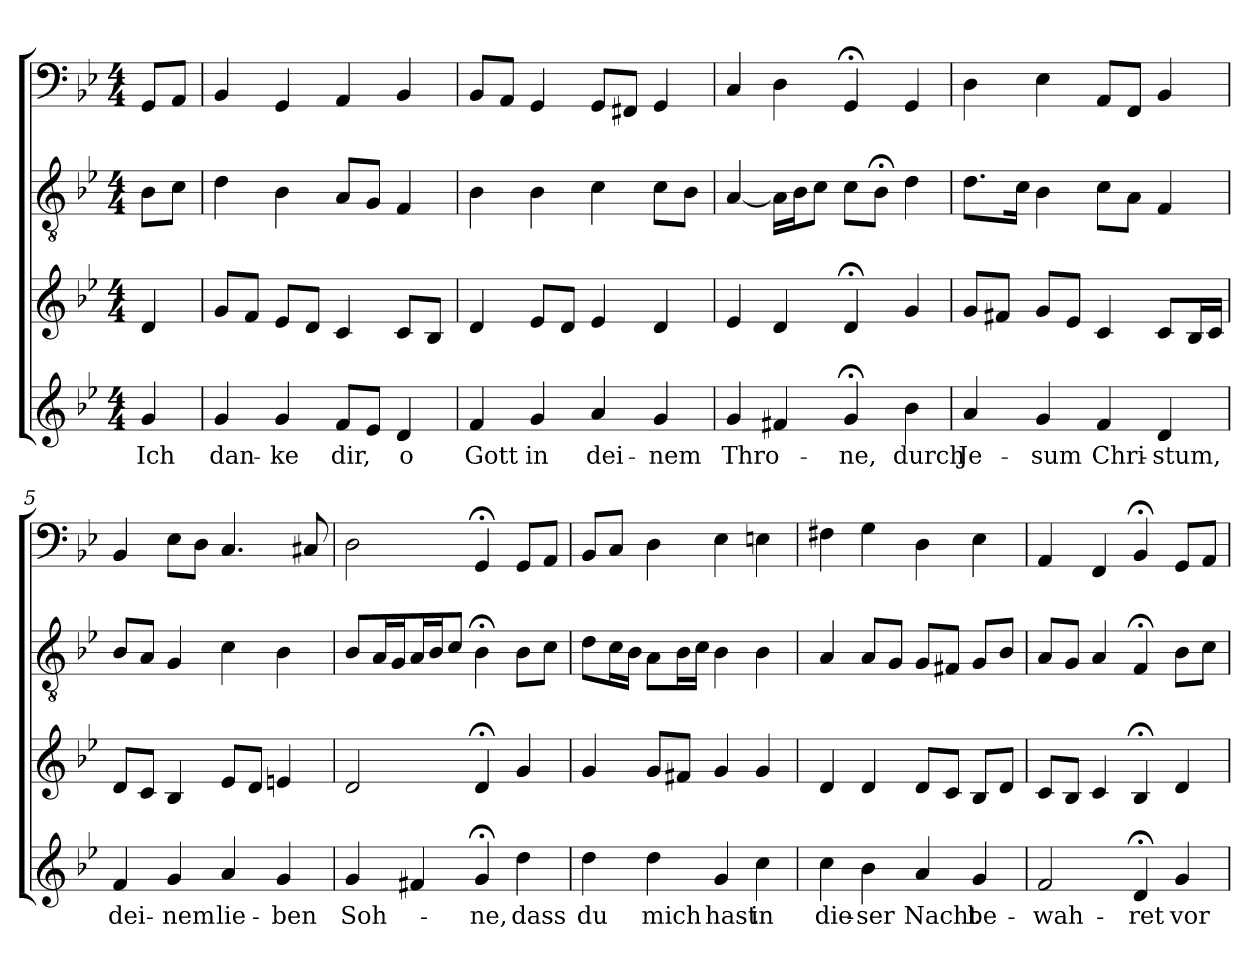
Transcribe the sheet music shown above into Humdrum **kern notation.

**kern	**text	**kern	**kern	**kern
*part4	*part4	*part3	*part2	*part1
*staff4	*staff4	*staff3	*staff2	*staff1
*clefG2	*	*clefG2	*clefGv2	*clefF4
*k[b-e-]	*	*k[b-e-]	*k[b-e-]	*k[b-e-]
*g:	*	*g:	*g:	*g:
*M4/4	*	*M4/4	*M4/4	*M4/4
=	=	=	=	=
4g/	Ich	4d/	8B-\L	8GG/L
.	.	.	8c\J	8AA/J
=1	=1	=1	=1	=1
4g/	dan-	8g/L	4d\	4BB-/
.	.	8f/J	.	.
4g/	-ke	8e-/L	4B-\	4GG/
.	.	8d/J	.	.
8f/L	dir,	4c/	8A/L	4AA/
8e-/J	.	.	8G/J	.
4d/	o	8c/L	4F/	4BB-/
.	.	8B-/J	.	.
=2	=2	=2	=2	=2
4f/	Gott	4d/	4B-\	8BB-/L
.	.	.	.	8AA/J
4g/	in	8e-/L	4B-\	4GG/
.	.	8d/J	.	.
4a/	dei-	4e-/	4c\	8GG/L
.	.	.	.	8FF#X/J
4g/	-nem	4d/	8c\L	4GG/
.	.	.	8B-\J	.
=3	=3	=3	=3	=3
4g/	Thro-	4e-/	[4A/	4C/
4f#X/	.	4d/	16A\LL]	4D\
.	.	.	16B-\J	.
.	.	.	8c\J	.
4g;</	-ne,	4d;</	8c\L	4GG;</
.	.	.	8B-;<\J	.
4b-\	durch	4g/	4d\	4GG/
=4	=4	=4	=4	=4
4a/	Je-	8g/L	8.d\L	4D\
.	.	8f#X/J	.	.
.	.	.	16c\Jk	.
4g/	-sum	8g/L	4B-\	4E-\
.	.	8e-/J	.	.
4f/	Chri-	4c/	8c\L	8AA/L
.	.	.	8A\J	8FF/J
4d/	-stum,	8c/L	4F/	4BB-/
.	.	16B-/L	.	.
.	.	16c/JJ	.	.
=5	=5	=5	=5	=5
4f/	dei-	8d/L	8B-/L	4BB-/
.	.	8c/J	8A/J	.
4g/	-nem	4B-/	4G/	8E-\L
.	.	.	.	8D\J
4a/	lie-	8e-/L	4c\	4.C/
.	.	8d/J	.	.
4g/	-ben	4en/	4B-\	.
.	.	.	.	8C#X/
=6	=6	=6	=6	=6
4g/	Soh-	2d/	8B-/L	2D\
.	.	.	16A/L	.
.	.	.	16G/J	.
4f#X/	.	.	16A/L	.
.	.	.	16B-/J	.
.	.	.	8c/J	.
4g;</	-ne,	4d;</	4B-;<\	4GG;</
4dd\	dass	4g/	8B-\L	8GG/L
.	.	.	8c\J	8AA/J
=7	=7	=7	=7	=7
4dd\	du	4g/	8d\L	8BB-/L
.	.	.	16c\L	8C/J
.	.	.	16B-\JJ	.
4dd\	mich	8g/L	8A\L	4D\
.	.	8f#X/J	16B-\L	.
.	.	.	16c\JJ	.
4g/	hast	4g/	4B-\	4E-\
4cc\	in	4g/	4B-\	4En\
=8	=8	=8	=8	=8
4cc\	die-	4d/	4A/	4F#X\
4b-\	-ser	4d/	8A/L	4G\
.	.	.	8G/J	.
4a/	Nacht	8d/L	8G/L	4D\
.	.	8c/J	8F#X/J	.
4g/	be-	8B-/L	8G/L	4E-\
.	.	8d/J	8B-/J	.
=9	=9	=9	=9	=9
2f/	-wah-	8c/L	8A/L	4AA/
.	.	8B-/J	8G/J	.
.	.	4c/	4A/	4FF/
4d;</	-ret	4B-;</	4F;</	4BB-;</
4g/	vor	4d/	8B-\L	8GG/L
.	.	.	8c\J	8AA/J
=	=	=	=	=
*-	*-	*-	*-	*-
